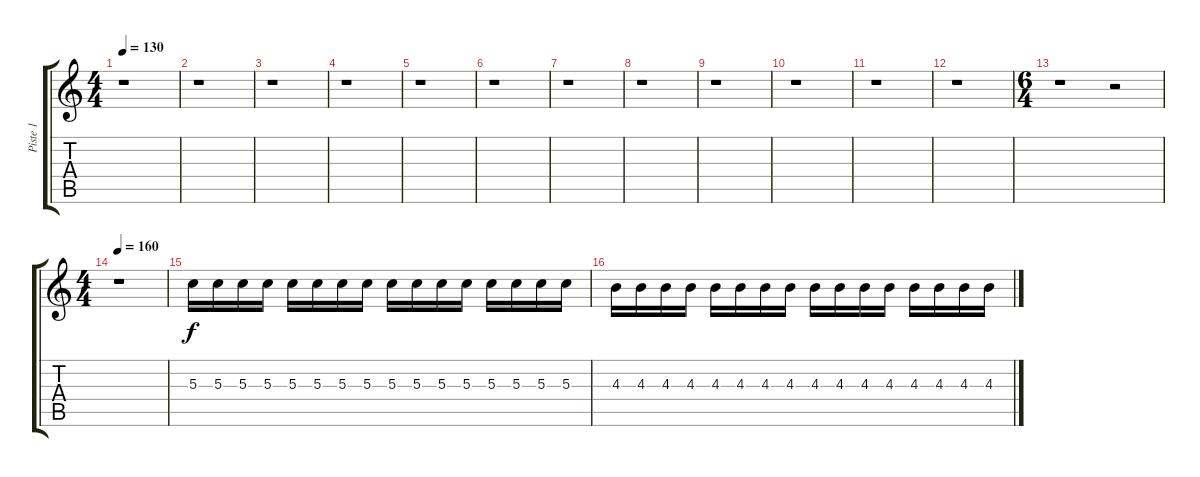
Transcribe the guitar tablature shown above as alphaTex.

\track ("Piste 1" "Piste 1") {instrument distortionguitar}
\staff {score tabs}
\tuning (E4 B3 G3 D3 A2 E2) {hide}
\ts (4 4)
\tempo 130
\clef g2
\ks c
r.1{dy f} |
r.1 |
r.1 |
r.1 |
r.1 |
r.1 |
r.1 |
r.1 |
r.1 |
r.1 |
r.1 |
r.1 |
\ts (6 4)
r.1 r.2 |
\ts (4 4)
\tempo 160
r.1 |
5.3.16 5.3.16 5.3.16 5.3.16 5.3.16 5.3.16 5.3.16 5.3.16 5.3.16 5.3.16 5.3.16 5.3.16 5.3.16 5.3.16 5.3.16 5.3.16 |
4.3.16 4.3.16 4.3.16 4.3.16 4.3.16 4.3.16 4.3.16 4.3.16 4.3.16 4.3.16 4.3.16 4.3.16 4.3.16 4.3.16 4.3.16 4.3.16
